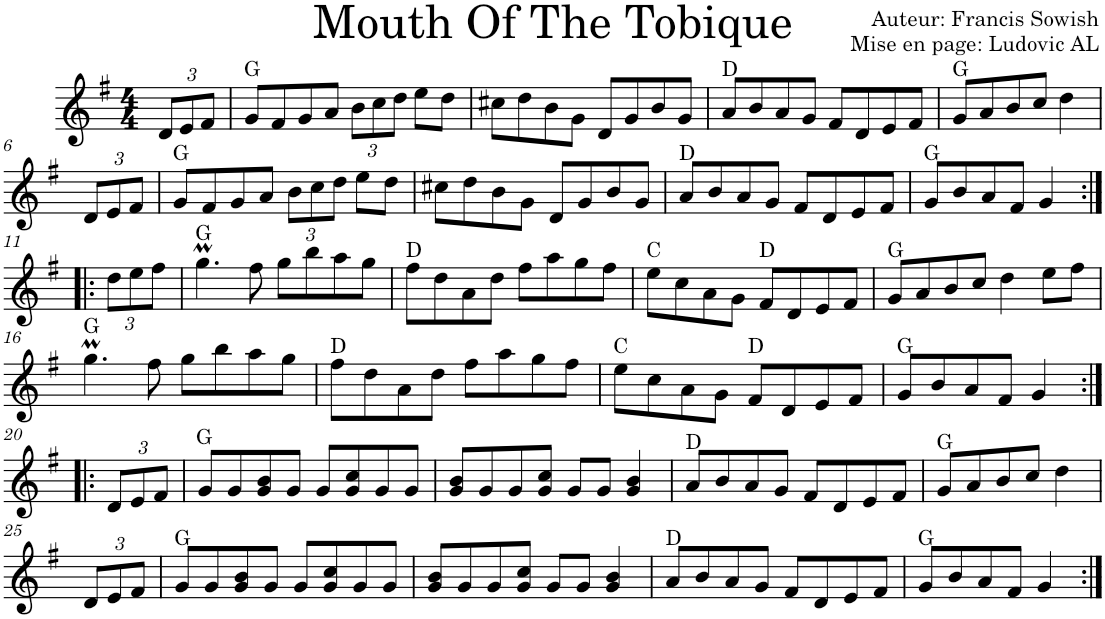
**kern	**harte
*part1	*part1
*staff1	*
*I"Violon	*
*I'Vln.	*
*clefG2	*
*k[f#]	*
*M4/4	*
*Xbrackettup	*
=1	=1
12d/L	.
12e/	.
12f#/J	.
=2	=2
8g/L	G:maj
8f#/	.
8g/	.
8a/J	.
12b\L	.
12cc\	.
12dd\J	.
8ee\L	.
8dd\J	.
=3	=3
8cc#X\L	.
8dd\	.
8b\	.
8g\J	.
8d/L	.
8g/	.
8b/	.
8g/J	.
=4	=4
8a/L	D:maj
8b/	.
8a/	.
8g/J	.
8f#/L	.
8d/	.
8e/	.
8f#/J	.
=5	=5
8g/L	G:maj
8a/	.
8b/	.
8cc/J	.
4dd\	.
!!LO:LB:g=z
=6	=6
12d/L	.
12e/	.
12f#/J	.
=7	=7
8g/L	G:maj
8f#/	.
8g/	.
8a/J	.
12b\L	.
12cc\	.
12dd\J	.
8ee\L	.
8dd\J	.
=8	=8
8cc#X\L	.
8dd\	.
8b\	.
8g\J	.
8d/L	.
8g/	.
8b/	.
8g/J	.
=9	=9
8a/L	D:maj
8b/	.
8a/	.
8g/J	.
8f#/L	.
8d/	.
8e/	.
8f#/J	.
=10	=10
8g/L	G:maj
8b/	.
8a/	.
8f#/J	.
4g/	.
!!LO:LB:g=z
=11:|!|:	=11:|!|:
12dd\L	.
12ee\	.
12ff#\J	.
=12	=12
4.ggM\	G:maj
8ff#\	.
8gg\L	.
8bb\	.
8aa\	.
8gg\J	.
=13	=13
8ff#\L	D:maj
8dd\	.
8a\	.
8dd\J	.
8ff#\L	.
8aa\	.
8gg\	.
8ff#\J	.
=14	=14
8ee\L	C:maj
8cc\	.
8a\	.
8g\J	.
8f#/L	D:maj
8d/	.
8e/	.
8f#/J	.
=15	=15
8g/L	G:maj
8a/	.
8b/	.
8cc/J	.
4dd\	.
8ee\L	.
8ff#\J	.
!!LO:LB:g=z
=16	=16
4.ggM\	G:maj
8ff#\	.
8gg\L	.
8bb\	.
8aa\	.
8gg\J	.
=17	=17
8ff#\L	D:maj
8dd\	.
8a\	.
8dd\J	.
8ff#\L	.
8aa\	.
8gg\	.
8ff#\J	.
=18	=18
8ee\L	C:maj
8cc\	.
8a\	.
8g\J	.
8f#/L	D:maj
8d/	.
8e/	.
8f#/J	.
=19	=19
8g/L	G:maj
8b/	.
8a/	.
8f#/J	.
4g/	.
!!LO:LB:g=z
=20:|!|:	=20:|!|:
12d/L	.
12e/	.
12f#/J	.
=21	=21
8g/L	G:maj
8g/	.
8g/ 8b/	.
8g/J	.
8g/L	.
8g/ 8cc/	.
8g/	.
8g/J	.
=22	=22
8g/ 8b/L	.
8g/	.
8g/	.
8g/ 8cc/J	.
8g/L	.
8g/J	.
4g/ 4b/	.
=23	=23
8a/L	D:maj
8b/	.
8a/	.
8g/J	.
8f#/L	.
8d/	.
8e/	.
8f#/J	.
=24	=24
8g/L	G:maj
8a/	.
8b/	.
8cc/J	.
4dd\	.
!!LO:LB:g=z
=25	=25
12d/L	.
12e/	.
12f#/J	.
=26	=26
8g/L	G:maj
8g/	.
8g/ 8b/	.
8g/J	.
8g/L	.
8g/ 8cc/	.
8g/	.
8g/J	.
=27	=27
8g/ 8b/L	.
8g/	.
8g/	.
8g/ 8cc/J	.
8g/L	.
8g/J	.
4g/ 4b/	.
=28	=28
8a/L	D:maj
8b/	.
8a/	.
8g/J	.
8f#/L	.
8d/	.
8e/	.
8f#/J	.
=29	=29
8g/L	G:maj
8b/	.
8a/	.
8f#/J	.
4g/	.
=:|!	=:|!
*-	*-
